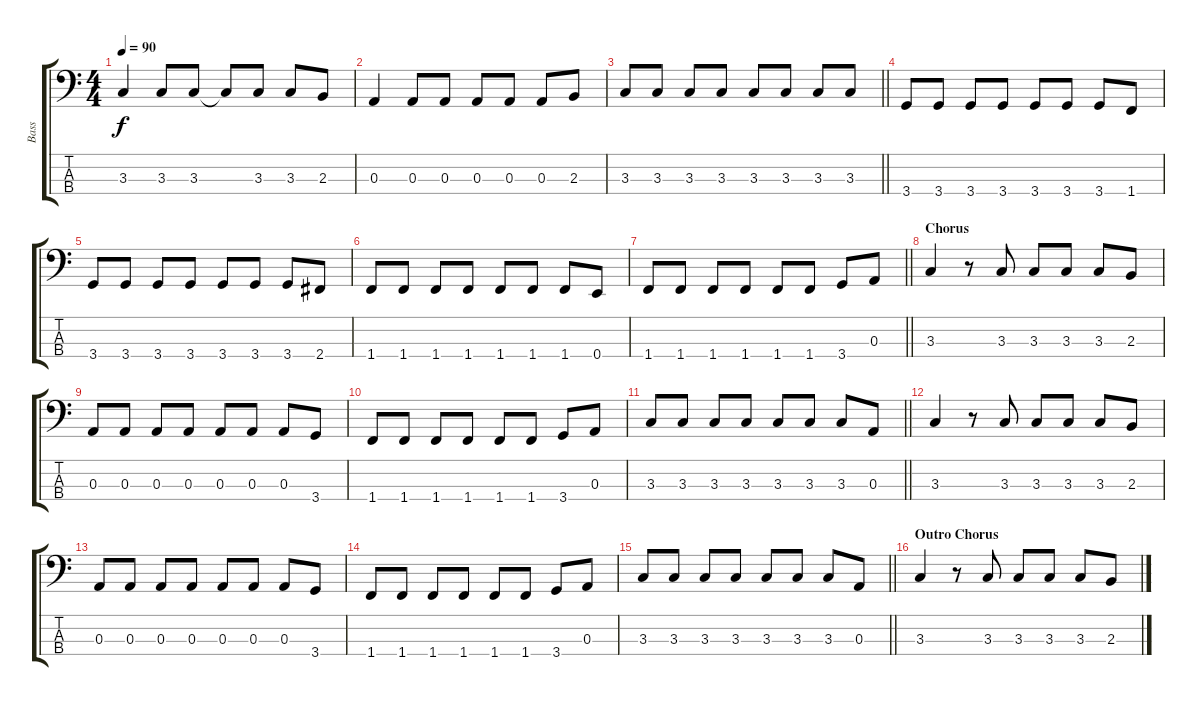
\track ("Bass" "Bass") {instrument electricbassfinger}
\staff {score tabs}
\tuning (G2 D2 A1 E1) {hide}
\ts (4 4)
\tempo 90
\clef f4
\ks c
3.3.4{dy f} 3.3.8 3.3.8 3.3{t}.8 3.3.8 3.3.8 2.3.8 |
0.3.4 0.3.8 0.3.8 0.3.8 0.3.8 0.3.8 2.3.8 |
\barLineRight lightlight
3.3.8 3.3.8 3.3.8 3.3.8 3.3.8 3.3.8 3.3.8 3.3.8 |
3.4.8 3.4.8 3.4.8 3.4.8 3.4.8 3.4.8 3.4.8 1.4.8 |
3.4.8 3.4.8 3.4.8 3.4.8 3.4.8 3.4.8 3.4.8 2.4.8 |
1.4.8 1.4.8 1.4.8 1.4.8 1.4.8 1.4.8 1.4.8 0.4.8 |
\barLineRight lightlight
1.4.8 1.4.8 1.4.8 1.4.8 1.4.8 1.4.8 3.4.8 0.3.8 |
\section ("" "Chorus")
3.3.4 r.8 3.3.8 3.3.8 3.3.8 3.3.8 2.3.8 |
0.3.8 0.3.8 0.3.8 0.3.8 0.3.8 0.3.8 0.3.8 3.4.8 |
1.4.8 1.4.8 1.4.8 1.4.8 1.4.8 1.4.8 3.4.8 0.3.8 |
\barLineRight lightlight
3.3.8 3.3.8 3.3.8 3.3.8 3.3.8 3.3.8 3.3.8 0.3.8 |
3.3.4 r.8 3.3.8 3.3.8 3.3.8 3.3.8 2.3.8 |
0.3.8 0.3.8 0.3.8 0.3.8 0.3.8 0.3.8 0.3.8 3.4.8 |
1.4.8 1.4.8 1.4.8 1.4.8 1.4.8 1.4.8 3.4.8 0.3.8 |
\barLineRight lightlight
3.3.8 3.3.8 3.3.8 3.3.8 3.3.8 3.3.8 3.3.8 0.3.8 |
\section ("" "Outro Chorus")
3.3.4 r.8 3.3.8 3.3.8 3.3.8 3.3.8 2.3.8
